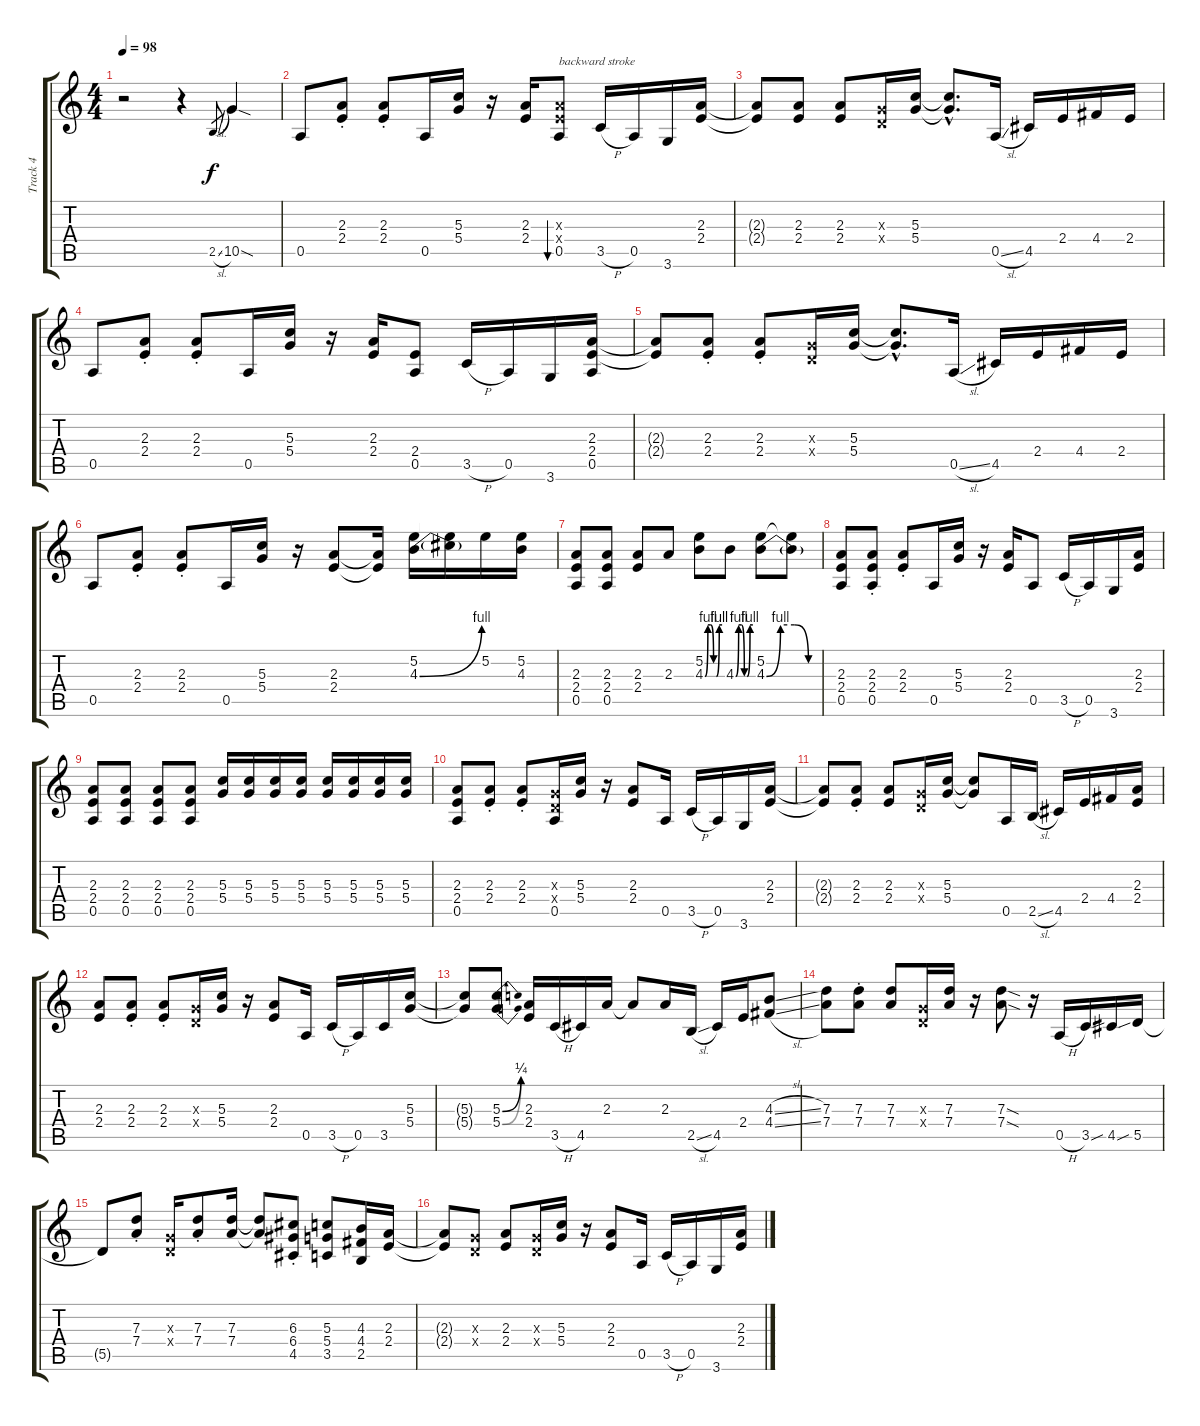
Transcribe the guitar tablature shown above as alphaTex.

\track ("Track 4" "Track 4") {instrument overdrivenguitar}
\staff {score tabs}
\tuning (E4 B3 G3 D3 A2 E2) {hide}
\ts (4 4)
\tempo 98
\clef g2
\ks c
r.2{dy f instrument overdrivenguitar} r.4 2.5{sl}.8{gr} 10.5{sod}.4 |
0.5.8 (2.3{st} 2.4{st}).8 (2.3{st} 2.4{st}).8 0.5.16 (5.3 5.4).16 r.16 (2.3 2.4).16 (2.3{x} 2.4{x} 0.5).8{bu 60 txt "backward stroke"} 3.5{h}.16 0.5.16 3.6.16 (2.3 2.4).16 |
(2.3{t} 2.4{t}).8 (2.3 2.4).8 (2.3 2.4).8 (0.3{x} 0.4{x}).16 (5.3 5.4).16 (5.3{hac t} 5.4{hac t}).8{d} 0.5{sl}.16 4.5.16 2.4.16 4.4.16 2.4.16 |
0.5.8 (2.3{st} 2.4{st}).8 (2.3{st} 2.4{st}).8 0.5.16 (5.3 5.4).16 r.16 (2.3 2.4).16 (2.4 0.5).8 3.5{h}.16 0.5.16 3.6.16 (2.3 2.4 0.5).16 |
(2.3{t} 2.4{t}).8 (2.3{st} 2.4{st}).8 (2.3{st} 2.4{st}).8 (0.3{x} 0.4{x}).16 (5.3 5.4).16 (5.3{hac t} 5.4{hac t}).8{d} 0.5{sl}.16 4.5.16 2.4.16 4.4.16 2.4.16 |
0.5.8 (2.3{st} 2.4{st}).8 (2.3{st} 2.4{st}).8 0.5.16 (5.3 5.4).16 r.16 (2.3 2.4).8 (2.3{t} 2.4{t}).16 (5.2 4.3{be (bend 0 0 60 4)}).16 (5.2{t} 4.3{t}).16 5.2.16 (5.2 4.3).16 |
(2.3 2.4 0.5).8 (2.3 2.4 0.5).8 (2.3 2.4).8 2.3.8 (5.2 4.3{be (custom 0 0 10 4 20 4 30 0 40 0 50 4 60 4)}).8 4.3{be (custom 0 0 10 4 20 4 30 0 40 0 50 4 60 4)}.8 (5.2 4.3{be (custom 0 0 15 4 30 4 45 0 60 0)}).8 (5.2{t} 4.3{t}).8 |
(2.3 2.4 0.5).8 (2.3{st} 2.4{st} 0.5).8 (2.3{st} 2.4{st}).8 0.5.16 (5.3 5.4).16 r.16 (2.3 2.4).16 0.5.8 3.5{h}.16 0.5.16 3.6.16 (2.3 2.4).16 |
(2.3 2.4 0.5).8 (2.3 2.4 0.5).8 (2.3 2.4 0.5).8 (2.3 2.4 0.5).8 (5.3 5.4).16 (5.3 5.4).16 (5.3 5.4).16 (5.3 5.4).16 (5.3 5.4).16 (5.3 5.4).16 (5.3 5.4).16 (5.3 5.4).16 |
(2.3 2.4 0.5).8 (2.3{st} 2.4{st}).8 (2.3{st} 2.4{st}).8 (0.3{x} 0.4{x} 0.5).16 (5.3 5.4).16 r.16 (2.3 2.4).8 0.5.16 3.5{h}.16 0.5.16 3.6.16 (2.3 2.4).16 |
(2.3{t} 2.4{t}).8 (2.3{st} 2.4{st}).8 (2.3 2.4).8 (0.3{x} 0.4{x}).16 (5.3 5.4).16 (5.3{t} 5.4{t}).8 0.5.16 2.5{sl}.16 4.5.16 2.4.16 4.4.16 (2.3 2.4).16 |
(2.3 2.4).8 (2.3{st} 2.4{st}).8 (2.3{st} 2.4{st}).8 (0.3{x} 0.4{x}).16 (5.3 5.4).16 r.16 (2.3 2.4).8 0.5.16 3.5{h}.16 0.5.16 3.5.16 (5.3 5.4).16 |
(5.3{t} 5.4{t}).8 (5.3{be (bend 0 0 60 1)} 5.4{be (bend 0 0 60 1)}).8 (2.3 2.4).16 3.5{h}.16 4.5.16 2.3.16 2.3{t}.8 2.3.16 2.5{sl}.16 4.5.16 2.4.16 (4.3{sl} 4.4{sl}).8 |
(7.3 7.4).8 (7.3{st} 7.4{st}).8 (7.3 7.4).8 (0.3{x} 0.4{x}).16 (7.3 7.4).16 r.16 (7.3{sod} 7.4{sod}).8 r.16 0.5{h}.16 3.5{sou}.16 4.5{sou}.16 5.5.16 |
5.5{t}.8 (7.3{st} 7.4{st}).8 (0.3{x} 0.4{x}).16 (7.3{st} 7.4{st}).8 (7.3 7.4).16 (7.3{t} 7.4{t}).8 (6.3{st} 6.4{st} 4.5{st}).8 (5.3 5.4 3.5).8 (4.3 4.4 2.5).16 (2.3 2.4).16 |
(2.3{t} 2.4{t}).8 (0.3{x} 0.4{x}).8 (2.3 2.4).8 (0.3{x} 0.4{x}).16 (5.3 5.4).16 r.16 (2.3 2.4).8 0.5.16 3.5{h}.16 0.5.16 3.6.16 (2.3 2.4).16
